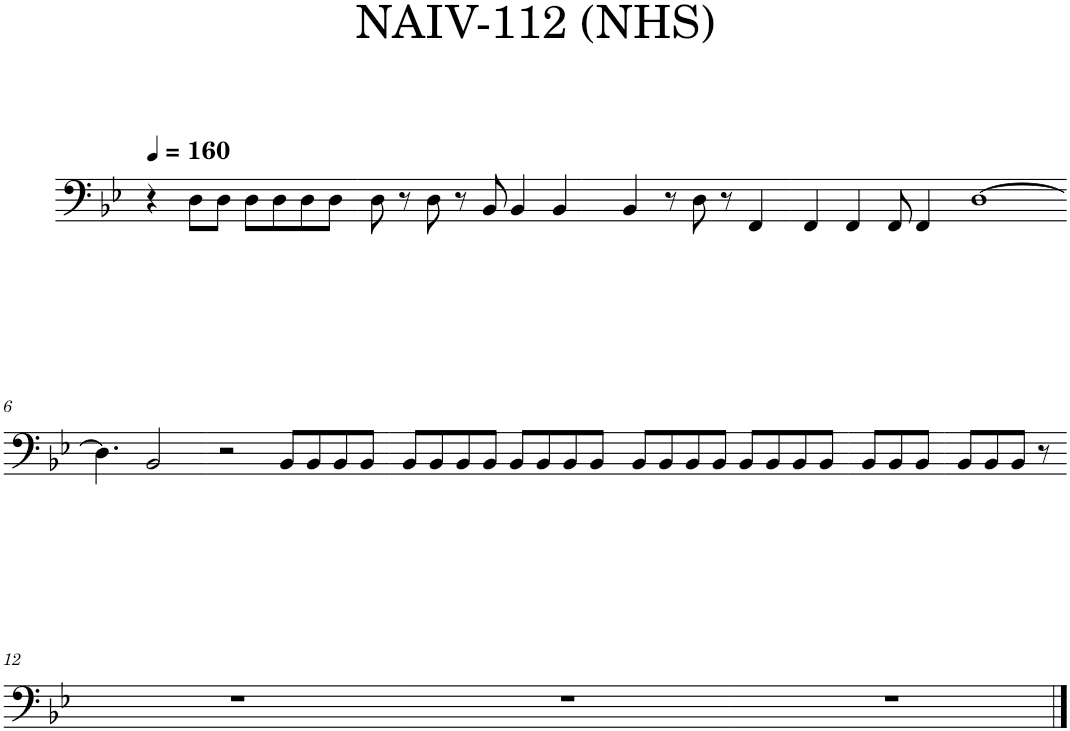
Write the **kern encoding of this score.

**kern
*part1
*staff1
*I"Piano
*I'Pno.
*clefF4
*k[b-e-]
=1
4r
8D\L
8D\J
8D\L
8D\
8D\
8D\J
=2
8D\
8r
8D\
8r
8BB-/
4BB-/
[8BB-/
=3
8BB-/]
4BB-/
8r
8D\
8r
4FF/
=4
4FF/
4FF/
8FF/
4FF/
=5
[1D
!!LO:LB:g=z
=6
4.D\]
2BB-/
=7
2r
8BB-/L
8BB-/
8BB-/
8BB-/J
=8
8BB-/L
8BB-/
8BB-/
8BB-/J
8BB-/L
8BB-/
8BB-/
8BB-/J
=9
8BB-/L
8BB-/
8BB-/
8BB-/J
8BB-/L
8BB-/
8BB-/
8BB-/J
=10
8BB-/L
8BB-/
8BB-/J
=11
8BB-/L
8BB-/
8BB-/J
8r
!!LO:LB:g=z
=12
1r
=13
1r
=14
1r
==
*-
